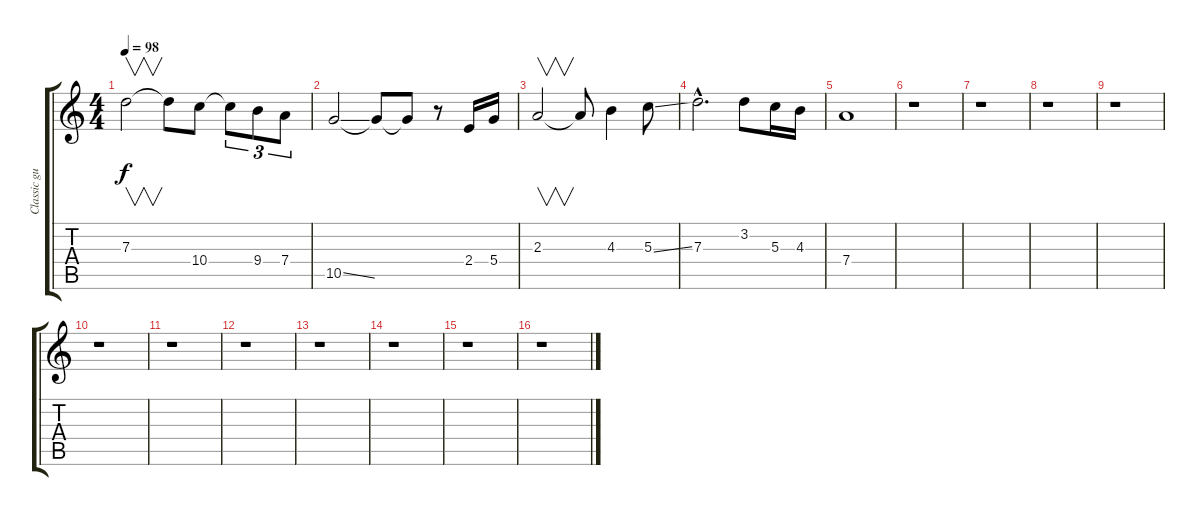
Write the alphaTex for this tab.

\track ("Classic guitar" "Classic gu") {instrument acousticguitarnylon}
\staff {score tabs}
\tuning (E4 B3 G3 D3 A2 E2) {hide}
\ts (4 4)
\tempo 98
\clef g2
\ks c
7.3.2{v dy f} 7.3{t}.8 10.4.8 10.4{t}.8{tu (3 2)} 9.4.8{tu (3 2)} 7.4.8{tu (3 2)} |
10.5{ss}.2 10.5{t}.8 10.5{t}.8 r.8 2.4.16 5.4.16 |
2.3.2{v} 2.3{t}.8 4.3.4 5.3{ss}.8 |
7.3{hac}.2{d} 3.2.8 5.3.16 4.3.16 |
7.4.1 |
r.1 |
r.1 |
r.1 |
r.1 |
r.1 |
r.1 |
r.1 |
r.1 |
r.1 |
r.1 |
r.1
